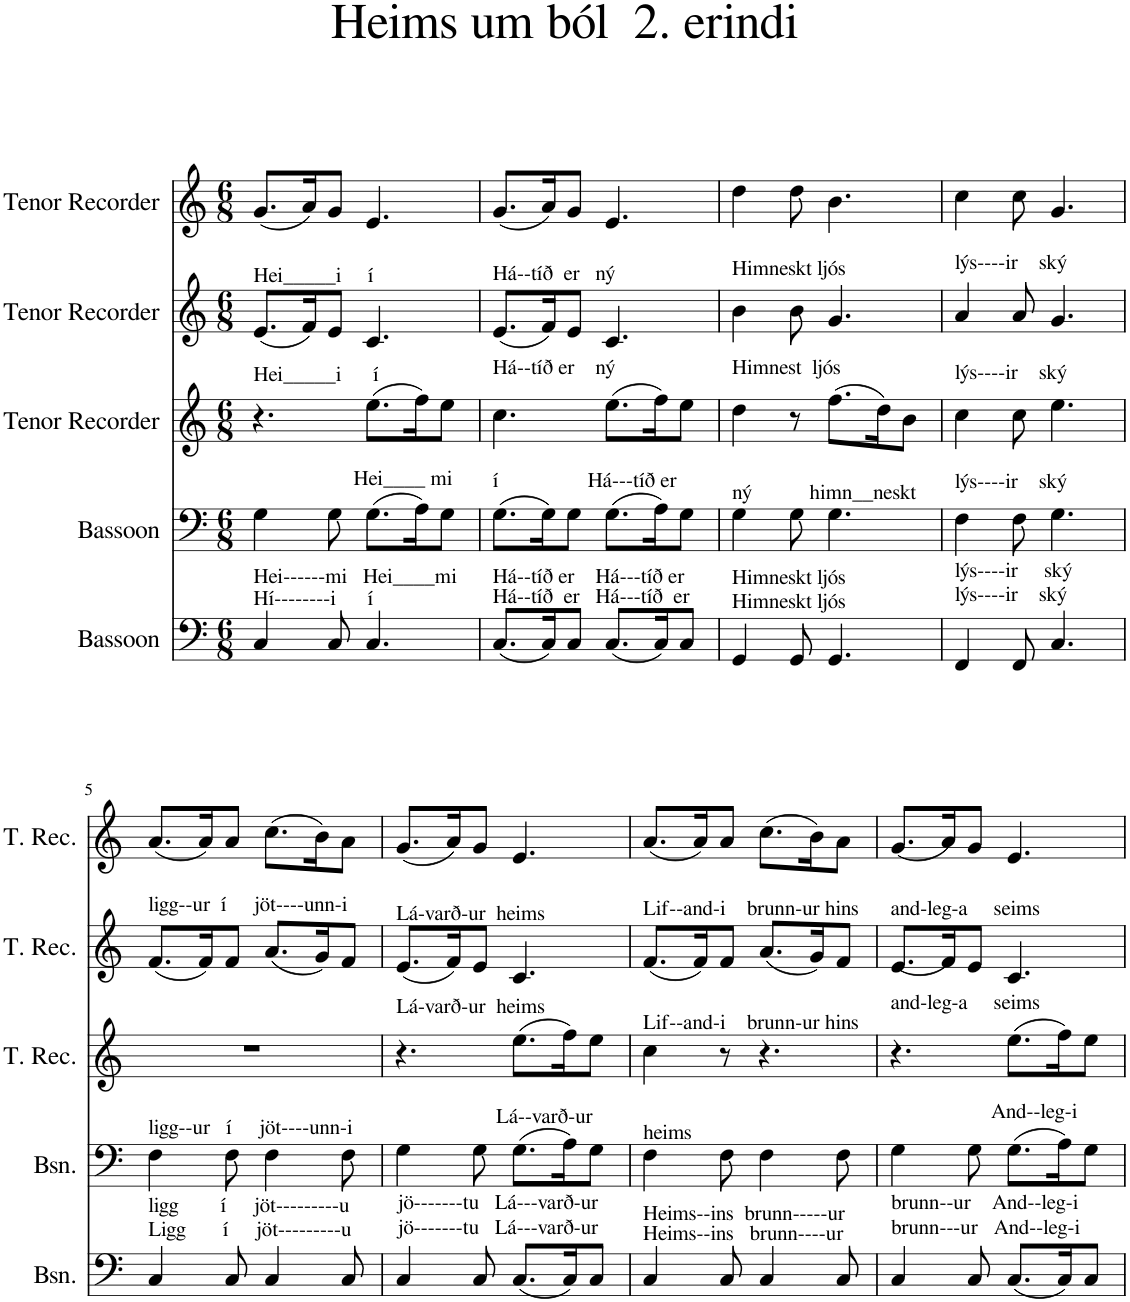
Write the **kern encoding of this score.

**kern	**kern	**kern	**kern	**kern
*part5	*part4	*part3	*part2	*part1
*staff5	*staff4	*staff3	*staff2	*staff1
*I"Bassoon	*I"Bassoon	*I"Tenor Recorder	*I"Tenor Recorder	*I"Tenor Recorder
*I'Bsn.	*I'Bsn.	*I'T. Rec.	*I'T. Rec.	*I'T. Rec.
*clefF4	*clefF4	*clefG2	*clefG2	*clefG2
*k[]	*k[]	*k[]	*k[]	*k[]
*M6/8	*M6/8	*M6/8	*M6/8	*M6/8
=1	=1	=1	=1	=1
!	!	!	!LO:TX:a:t=Hei_____i     í	!
!	!	!LO:TX:a:t=Hei_____i      í	!	!
!	!LO:TX:a:t=Hei____ mi	!	!	!
!LO:TX:a:t=Hí--------i      í	!	!	!	!
!LO:TX:a:t=Hei------mi   Hei____mi	!	!	!	!
4C/	4G\	4.r	(8.e/L	(8.g/L
.	.	.	16f/K)	16a/K)
8C/	8G\	.	8e/J	8g/J
4.C/	(8.G\L	(8.ee\L	4.c/	4.e/
.	16A\K)	16ff\K)	.	.
.	8G\J	8ee\J	.	.
=2	=2	=2	=2	=2
!	!	!	!LO:TX:a:t=Há--tíð  er   ný	!
!	!	!LO:TX:a:t=Há--tíð er    ný	!	!
!	!LO:TX:a:t=í                 Há---tíð er	!	!	!
!LO:TX:a:t=Há--tíð  er   Há---tíð  er	!	!	!	!
!LO:TX:a:t=Há--tíð er    Há---tíð er	!	!	!	!
(8.C/L	(8.G\L	4.cc\	(8.e/L	(8.g/L
16C/K)	16G\K)	.	16f/K)	16a/K)
8C/J	8G\J	.	8e/J	8g/J
(8.C/L	(8.G\L	(8.ee\L	4.c/	4.e/
16C/K)	16A\K)	16ff\K)	.	.
8C/J	8G\J	8ee\J	.	.
=3	=3	=3	=3	=3
!	!	!	!LO:TX:a:t=Himneskt ljós	!
!	!	!LO:TX:a:t=Himnest  ljós	!	!
!	!LO:TX:a:t=ný           himn__neskt	!	!	!
!LO:TX:a:t=Himneskt ljós	!	!	!	!
!LO:TX:a:t=Himneskt ljós	!	!	!	!
4GG/	4G\	4dd\	4b\	4dd\
8GG/	8G\	8r	8b\	8dd\
4.GG/	4.G\	(8.ff\L	4.g/	4.b\
.	.	16dd\K)	.	.
.	.	8b\J	.	.
=4	=4	=4	=4	=4
!	!	!	!LO:TX:a:t=lýs----ir    ský	!
!	!	!LO:TX:a:t=lýs----ir    ský	!	!
!	!LO:TX:a:t=lýs----ir    ský	!	!	!
!LO:TX:a:t=lýs----ir    ský	!	!	!	!
!LO:TX:a:t=lýs----ir     ský	!	!	!	!
4FF/	4F\	4cc\	4a/	4cc\
8FF/	8F\	8cc\	8a/	8cc\
4.C/	4.G\	4.ee\	4.g/	4.g/
!!LO:LB:g=z
=5	=5	=5	=5	=5
!	!	!	!LO:TX:a:t=ligg--ur  í     jöt----unn-i	!
!	!LO:TX:a:t=ligg--ur   í     jöt----unn-i	!	!	!
!LO:TX:a:t=Ligg       í     jöt---------u	!	!	!	!
!LO:TX:a:t=ligg        í     jöt---------u	!	!	!	!
4C/	4F\	2.r	(8.f/L	(8.a/L
.	.	.	16f/K)	16a/K)
8C/	8F\	.	8f/J	8a/J
4C/	4F\	.	(8.a/L	(8.cc\L
.	.	.	16g/K)	16b\K)
8C/	8F\	.	8f/J	8a\J
=6	=6	=6	=6	=6
!	!	!	!LO:TX:a:t=Lá-varð-ur  heims	!
!	!	!LO:TX:a:t=Lá-varð-ur  heims	!	!
!	!LO:TX:a:t=Lá--varð-ur	!	!	!
!LO:TX:a:t=jö-------tu   Lá---varð-ur	!	!	!	!
!LO:TX:a:t=jö-------tu   Lá---varð-ur	!	!	!	!
4C/	4G\	4.r	(8.e/L	(8.g/L
.	.	.	16f/K)	16a/K)
8C/	8G\	.	8e/J	8g/J
(8.C/L	(8.G\L	(8.ee\L	4.c/	4.e/
16C/K)	16A\K)	16ff\K)	.	.
8C/J	8G\J	8ee\J	.	.
=7	=7	=7	=7	=7
!	!	!	!LO:TX:a:t=Lif--and-i    brunn-ur hins	!
!	!	!LO:TX:a:t=Lif--and-i    brunn-ur hins	!	!
!	!LO:TX:a:t=heims	!	!	!
!LO:TX:a:t=Heims--ins   brunn----ur	!	!	!	!
!LO:TX:a:t=Heims--ins  brunn-----ur	!	!	!	!
4C/	4F\	4cc\	(8.f/L	(8.a/L
.	.	.	16f/K)	16a/K)
8C/	8F\	8r	8f/J	8a/J
4C/	4F\	4.r	(8.a/L	(8.cc\L
.	.	.	16g/K)	16b\K)
8C/	8F\	.	8f/J	8a\J
=8	=8	=8	=8	=8
!	!	!	!LO:TX:a:t=and-leg-a     seims	!
!	!	!LO:TX:a:t=and-leg-a     seims	!	!
!	!LO:TX:a:t=And--leg-i	!	!	!
!LO:TX:a:t=brunn---ur   And--leg-i	!	!	!	!
!LO:TX:a:t=brunn--ur    And--leg-i	!	!	!	!
4C/	4G\	4.r	(8.e/L	(8.g/L
.	.	.	16f/K)	16a/K)
8C/	8G\	.	8e/J	8g/J
(8.C/L	(8.G\L	(8.ee\L	4.c/	4.e/
16C/K)	16A\K)	16ff\K)	.	.
8C/J	8G\J	8ee\J	.	.
=	=	=	=	=
*-	*-	*-	*-	*-
